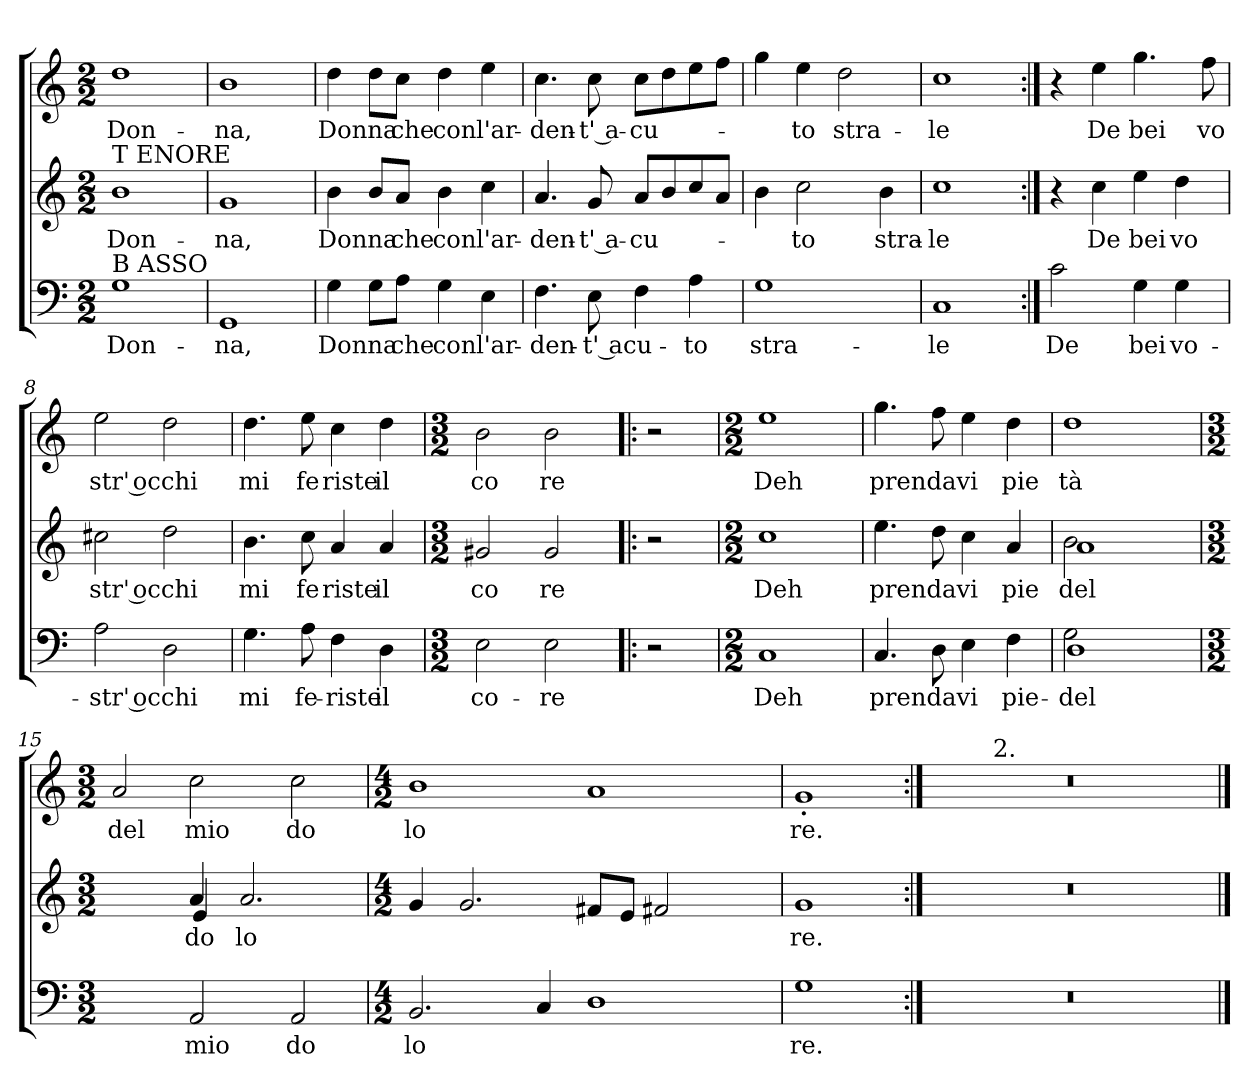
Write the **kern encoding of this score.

**kern	**text	**kern	**text	**kern	**text
*part3	*part3	*part2	*part2	*part1	*part1
*staff3	*staff3	*staff2	*staff2	*staff1	*staff1
*clefF4	*	*clefG2	*	*clefG2	*
*k[]	*	*k[]	*	*k[]	*
*C:	*	*C:	*	*C:	*
*M2/2	*	*M2/2	*	*M2/2	*
=1	=1	=1	=1	=1	=1
!	!	!LO:TX:a:t=T ENORE	!	!	!
!LO:TX:a:t=B ASSO	!	!	!	!	!
!	!LO:LY:b	!	!LO:LY:b	!	!LO:LY:b
1G	Don-	1b	Don-	1dd	Don-
=2	=2	=2	=2	=2	=2
!	!LO:LY:b	!	!LO:LY:b	!	!LO:LY:b
1GG	-na,	1g	-na,	1b	-na,
=3	=3	=3	=3	=3	=3
!	!LO:LY:b	!	!LO:LY:b	!	!LO:LY:b
4G\	Donna	4b\	Donna	4dd\	Donna
8G\L	.	8b/L	.	8dd\L	.
!	!LO:LY:b	!	!LO:LY:b	!	!LO:LY:b
8A\J	che	8a/J	che	8cc\J	che
!	!LO:LY:b	!	!LO:LY:b	!	!LO:LY:b
4G\	con	4b\	con	4dd\	con
!	!LO:LY:b	!	!LO:LY:b	!	!LO:LY:b
4E\	l'ar-	4cc\	l'ar-	4ee\	l'ar-
=4	=4	=4	=4	=4	=4
!	!LO:LY:b	!	!LO:LY:b	!	!LO:LY:b
4.F\	-den-	4.a/	-den-	4.cc\	-den-
!	!LO:LY:b:rj	!	!LO:LY:b:rj	!	!LO:LY:b:rj
8E\	-t' acu-	8g/	-t' a-	8cc\	-t' a-
!	!	!	!LO:LY:b	!	!LO:LY:b
4F\	.	8a/L	-cu-	8cc\L	-cu-
.	.	8b/	.	8dd\	.
!	!LO:LY:b	!	!	!	!
4A\	-to	8cc/	.	8ee\	.
.	.	8a/J	.	8ff\J	.
=5	=5	=5	=5	=5	=5
!	!LO:LY:b	!	!	!	!
1G	stra-	4b\	.	4gg\	.
!	!	!	!LO:LY:b	!	!LO:LY:b
.	.	2cc\	-to	4ee\	-to
!	!	!	!	!	!LO:LY:b
.	.	.	.	2dd\	stra-
!	!	!	!LO:LY:b	!	!
.	.	4b\	stra-	.	.
!!LO:LB:g=z
=6	=6	=6	=6	=6	=6
!	!LO:LY:b	!	!LO:LY:b	!	!LO:LY:b
1C	-le	1cc	-le	1cc	-le
=7:|!	=7:|!	=7:|!	=7:|!	=7:|!	=7:|!
!	!LO:LY:b	!	!	!	!
2c\	De	4r	.	4r	.
!	!	!	!LO:LY:b	!	!LO:LY:b
.	.	4cc\	De	4ee\	De
!	!LO:LY:b	!	!LO:LY:b	!	!LO:LY:b
4G\	bei	4ee\	bei	4.gg\	bei
!	!LO:LY:b	!	!LO:LY:b	!	!
4G\	vo-	4dd\	vo	.	.
!	!	!	!	!	!LO:LY:b
.	.	.	.	8ff\	vo
=8	=8	=8	=8	=8	=8
!	!LO:LY:b:rj	!	!LO:LY:b:rj	!	!LO:LY:b:rj
2A\	-str' occhi	2cc#X\	str' occhi	2ee\	str' occhi
2D\	.	2dd\	.	2dd\	.
=9	=9	=9	=9	=9	=9
!	!LO:LY:b	!	!LO:LY:b	!	!LO:LY:b
4.G\	mi	4.b\	mi	4.dd\	mi
!	!LO:LY:b	!	!LO:LY:b	!	!LO:LY:b
8A\	fe-	8cc\	fe	8ee\	fe
!	!LO:LY:b	!	!LO:LY:b	!	!LO:LY:b
4F\	-riste	4a/	riste	4cc\	riste
!	!LO:LY:b	!	!LO:LY:b	!	!LO:LY:b
4D\	il	4a/	il	4dd\	il
=10	=10	=10	=10	=10	=10
*M3/2	*	*M3/2	*	*M3/2	*
!	!LO:LY:b	!	!LO:LY:b	!	!LO:LY:b
2E\	co-	2g#X/	co	2b\	co
!	!LO:LY:b	!	!LO:LY:b	!	!LO:LY:b
2E\	-re	2g#/	re	2b\	re
=11!|:	=11!|:	=11!|:	=11!|:	=11!|:	=11!|:
2r	.	2r	.	2r	.
=12	=12	=12	=12	=12	=12
*M2/2	*	*M2/2	*	*M2/2	*
!	!LO:LY:b	!	!LO:LY:b	!	!LO:LY:b
1C	Deh	1cc	Deh	1ee	Deh
=13	=13	=13	=13	=13	=13
!	!LO:LY:b	!	!LO:LY:b	!	!LO:LY:b
4.C/	prendavi	4.ee\	prendavi	4.gg\	prendavi
8D\	.	8dd\	.	8ff\	.
4E\	.	4cc\	.	4ee\	.
!	!LO:LY:b	!	!LO:LY:b	!	!LO:LY:b
4F\	pie-	4a/	pie	4dd\	pie
!!LO:LB:g=z
=14	=14	=14	=14	=14	=14
!	!LO:LY:b	!	!	!	!
*^	*	*	*	*	*
!	!	!LO:LY:b	!	!LO:LY:b	!	!
*	*	*	*^	*	*	*
!	!	!	!	!	!LO:LY:b	!	!LO:LY:b
2G\	1D	del	2b\	1a	del	1dd	tà
2ryy	.	.	2ryy	.	.	.	.
*v	*v	*	*	*	*	*	*
=15	=15	=15	=15	=15	=15	=15
*M3/2	*	*M3/2	*	*	*M3/2	*
!	!	!	!	!	!	!LO:LY:b
2ryy	.	2ryy	2ryy	.	2a/	del
!	!LO:LY:b	!	!	!LO:LY:b	!	!
!	!	!	!	!LO:LY:b	!	!LO:LY:b
2AA/	mio	4a/	4e/	do	2cc\	mio
!	!	!	!	!LO:LY:b	!	!
.	.	2.ryy	2.a/	lo	.	.
!	!LO:LY:b	!	!	!	!	!LO:LY:b
2AA/	do	.	.	.	2cc\	do
*	*	*v	*v	*	*	*
=16	=16	=16	=16	=16	=16
*M4/2	*	*M4/2	*	*M4/2	*
!	!LO:LY:b	!	!	!	!LO:LY:b
2.BB/	lo	4g/	.	1b	lo
.	.	2.g/	.	.	.
4C/	.	.	.	.	.
1D	.	8f#X/L	.	1a	.
.	.	8e/J	.	.	.
.	.	2f#X/	.	.	.
.	.	4ryy	.	.	.
=17	=17	=17	=17	=17	=17
!	!LO:LY:b	!	!LO:LY:b	!	!LO:LY:b
1G	re.	1g	re.	1g'<	re.
=18:|!	=18:|!	=18:|!	=18:|!	=18:|!	=18:|!
*	*	*	*	*^	*
0r	.	0r	.	0r	4.ryy	.
!	!	!	!	!	!LO:TX:a:t=2.	!
.	.	.	.	.	1ryy	.
.	.	.	.	.	2ryy	.
.	.	.	.	.	8ryy	.
*	*	*	*	*v	*v	*
==	==	==	==	==	==
*-	*-	*-	*-	*-	*-
